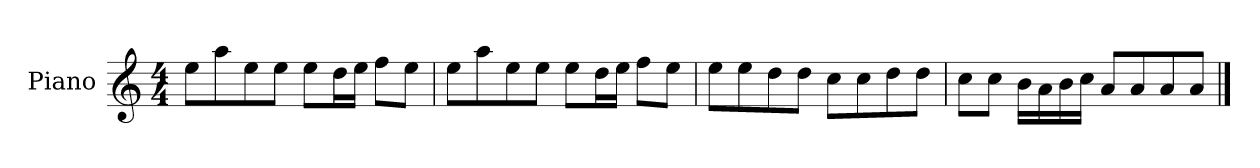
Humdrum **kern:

**kern
*part1
*staff1
*I"Piano
*I'P-no
*clefG2
*k[]
*M4/4
*MM90
=1
8ee\L
8aa\
8ee\
8ee\J
8ee\L
16dd\L
16ee\JJ
8ff\L
8ee\J
=2
8ee\L
8aa\
8ee\
8ee\J
8ee\L
16dd\L
16ee\JJ
8ff\L
8ee\J
=3
8ee\L
8ee\
8dd\
8dd\J
8cc\L
8cc\
8dd\
8dd\J
=4
8cc\L
8cc\J
16b\LL
16a\
16b\
16cc\JJ
8a/L
8a/
8a/
8a/J
==
*-
